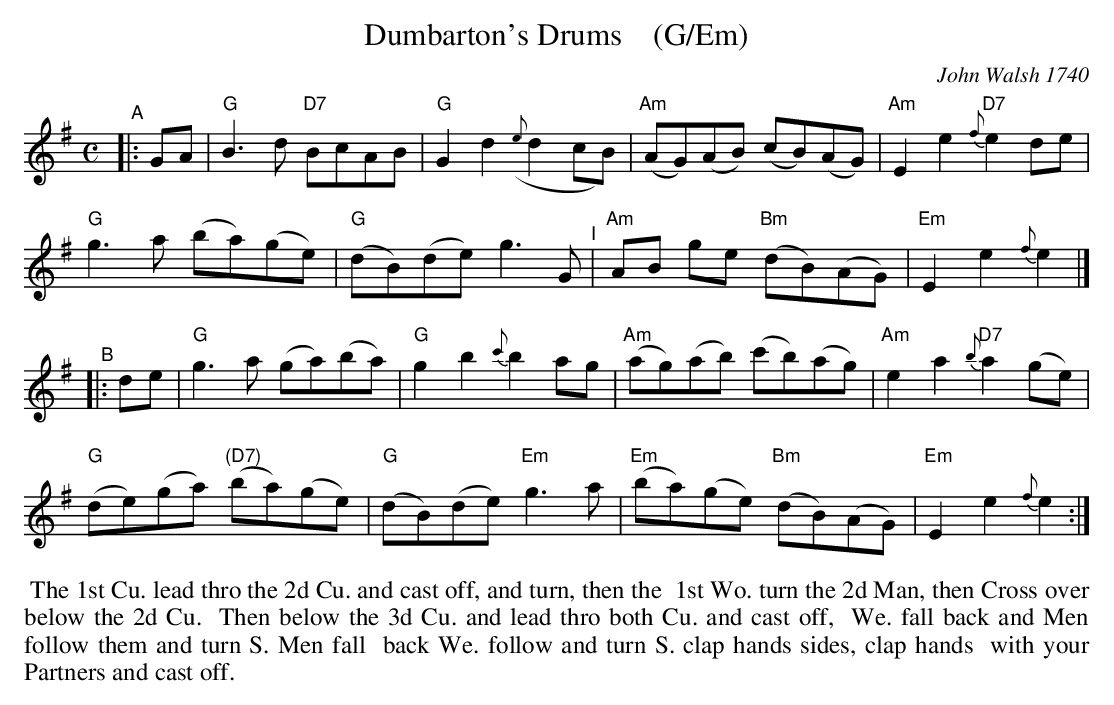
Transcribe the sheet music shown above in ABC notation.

X:1
T: Dumbarton's Drums    (G/Em)
O: John Walsh 1740
M: C
L: 1/8
K: G
"^A"|: GA |\
"G"B3d "D7"BcAB | "G"G2d2 ({e}d2cB) | "Am"(AG)(AB) (cB)(AG) | "Am"E2e2 "D7"{f}e2de |
"G"g3a (ba)(ge) | "G"(dB)(de) g3G "^I"| "Am"AB ge "Bm"(dB)(AG) | "Em"E2e2 {f}e2 |]
"^B"|: de |\
"G"g3a (ga)(ba) | "G"g2b2 {c'}b2ag | "Am"(ag)(ab) (c'b)(ag) | "Am"e2a2 "D7"{b}a2(ge) |
"G"(de)(ga) "(D7)"(ba)(ge) | "G"(dB)(de) "Em"g3a | "Em"(ba)(ge) "Bm"(dB)(AG) | "Em"E2e2 {f}e2 :|
